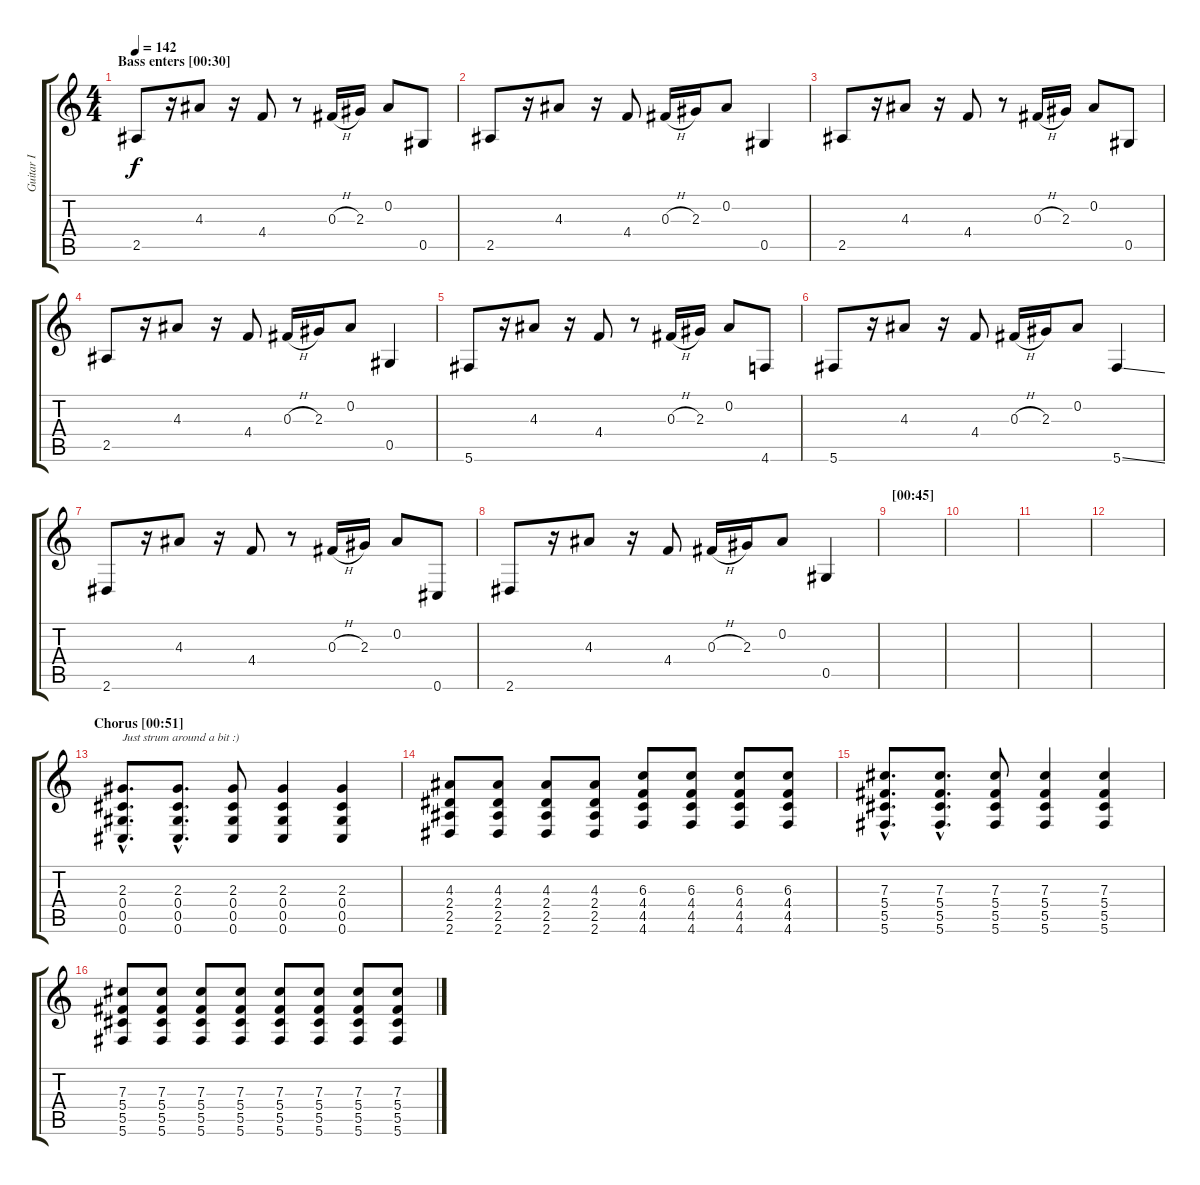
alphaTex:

\track ("Guitar I" "Guitar I") {instrument overdrivenguitar}
\staff {score tabs}
\tuning (Eb4 Bb3 Gb3 Db3 Ab2 Db2) {hide}
\ts (4 4)
\section ("" "Bass enters [00:30]")
\tempo 142
\clef g2
\ks c
2.5.8{dy f} r.16 4.3.8 r.16 4.4.8 r.8 0.3{h}.16 2.3.16 0.2.8 0.5.8 |
2.5.8 r.16 4.3.8 r.16 4.4.8 0.3{h}.16 2.3.16 0.2.8 0.5.4 |
2.5.8 r.16 4.3.8 r.16 4.4.8 r.8 0.3{h}.16 2.3.16 0.2.8 0.5.8 |
2.5.8 r.16 4.3.8 r.16 4.4.8 0.3{h}.16 2.3.16 0.2.8 0.5.4 |
5.6.8 r.16 4.3.8 r.16 4.4.8 r.8 0.3{h}.16 2.3.16 0.2.8 4.6.8 |
5.6.8 r.16 4.3.8 r.16 4.4.8 0.3{h}.16 2.3.16 0.2.8 5.6{ss}.4 |
2.6.8 r.16 4.3.8 r.16 4.4.8 r.8 0.3{h}.16 2.3.16 0.2.8 0.6.8 |
2.6.8 r.16 4.3.8 r.16 4.4.8 0.3{h}.16 2.3.16 0.2.8 0.5.4 |
\section ("" "[00:45]")
|
|
|
|
\section ("" "Chorus [00:51]")
(2.3{hac} 0.4{hac} 0.5{hac} 0.6{hac}).8{d txt "Just strum around a bit :)"} (2.3{hac} 0.4{hac} 0.5{hac} 0.6{hac}).8{d} (2.3 0.4 0.5 0.6).8 (2.3 0.4 0.5 0.6).4 (2.3 0.4 0.5 0.6).4 |
(4.3 2.4 2.5 2.6).8 (4.3 2.4 2.5 2.6).8 (4.3 2.4 2.5 2.6).8 (4.3 2.4 2.5 2.6).8 (6.3 4.4 4.5 4.6).8 (6.3 4.4 4.5 4.6).8 (6.3 4.4 4.5 4.6).8 (6.3 4.4 4.5 4.6).8 |
(7.3{hac} 5.4{hac} 5.5{hac} 5.6{hac}).8{d} (7.3{hac} 5.4{hac} 5.5{hac} 5.6{hac}).8{d} (7.3 5.4 5.5 5.6).8 (7.3 5.4 5.5 5.6).4 (7.3 5.4 5.5 5.6).4 |
(7.3 5.4 5.5 5.6).8 (7.3 5.4 5.5 5.6).8 (7.3 5.4 5.5 5.6).8 (7.3 5.4 5.5 5.6).8 (7.3 5.4 5.5 5.6).8 (7.3 5.4 5.5 5.6).8 (7.3 5.4 5.5 5.6).8 (7.3 5.4 5.5 5.6).8
